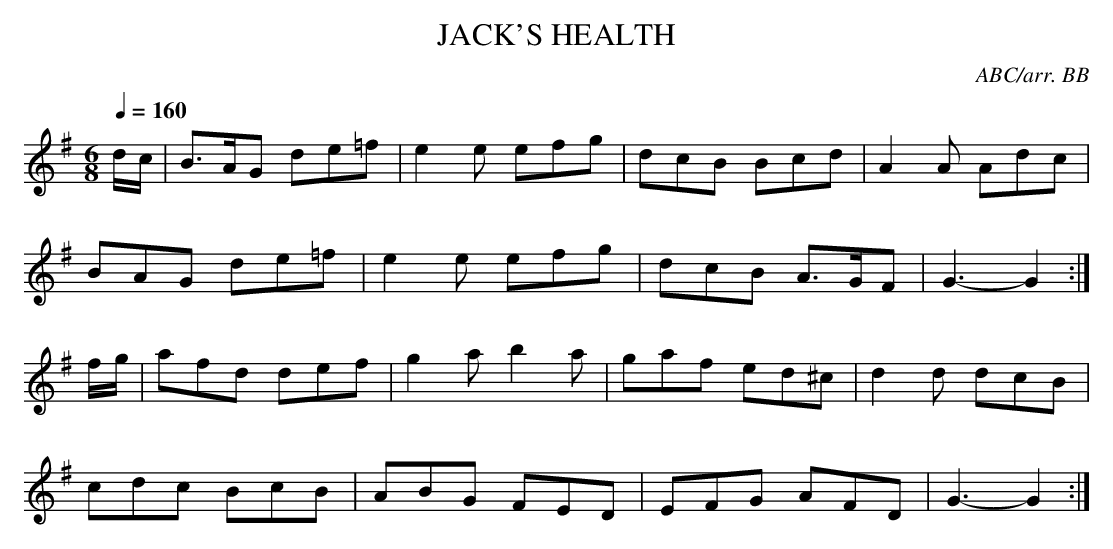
X:1
T:JACK'S HEALTH
C:ABC/arr. BB
M:6/8
Q:1/4=160
L:1/8
K:G
d/c/|B>AG de=f|e2e efg|dcB Bcd|A2A Adc|
BAG de=f|e2e efg|dcB A>GF|G3-G2 :|
f/g/|afd def|g2a b2a|gaf ed^c|d2d dcB|
cdc BcB|ABG FED|EFG AFD|G3-G2 :|
